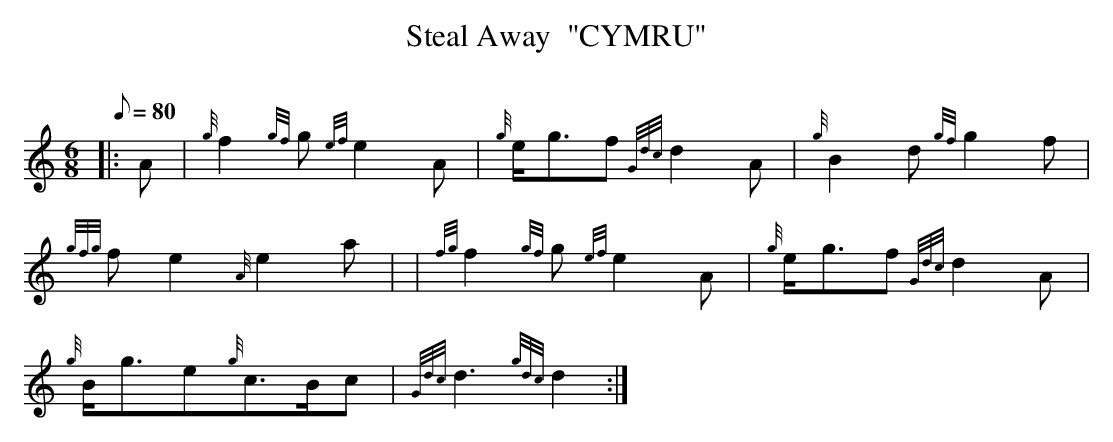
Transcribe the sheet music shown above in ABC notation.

X:1
T:Steal Away  "CYMRU"
M:6/8
L:1/8
Q:80
C:
K:HP
|: A|
{g}f2{gf}g{ef}e2A|
{g}e/2g3/2f{Gdc}d2A|
{g}B2d{gf}g2f|  !
{gfg}fe2{A}e2a| |
{fg}f2{gf}g{ef}e2A|
{g}e/2g3/2f{Gdc}d2A|  !
{g}B/2g3/2e{g}c3/2B/2c|
{Gdc}d3{gdc}d2:|

